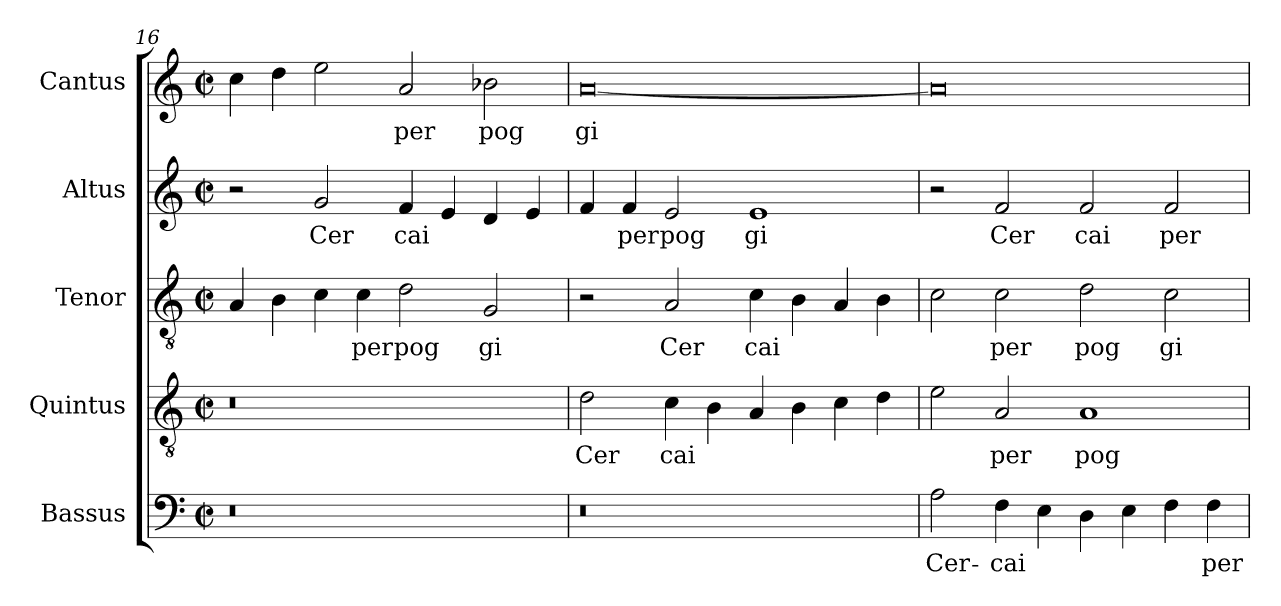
**kern	**text	**kern	**text	**kern	**text	**kern	**text	**kern	**text
*part5	*part5	*part4	*part4	*part3	*part3	*part2	*part2	*part1	*part1
*staff5	*staff5	*staff4	*staff4	*staff3	*staff3	*staff2	*staff2	*staff1	*staff1
*I"Bassus	*	*I"Quintus	*	*I"Tenor	*	*I"Altus	*	*I"Cantus	*
!!LO:PB:g=z
*clefF4	*	*clefGv2	*	*clefGv2	*	*clefG2	*	*clefG2	*
*k[]	*	*k[]	*	*k[]	*	*k[]	*	*k[]	*
*C:	*	*C:	*	*C:	*	*C:	*	*C:	*
*M2/2	*	*M2/2	*	*M2/2	*	*M2/2	*	*M2/2	*
*met(c|)	*	*met(c|)	*	*met(c|)	*	*met(c|)	*	*met(c|)	*
=16	=16	=16	=16	=16	=16	=16	=16	=16	=16
!	!	!	!	!	!LO:LY:b:cj	!	!	!	!LO:LY:b:cj
0r	.	0r	.	4A/	.	2r	.	4cc\	.
!	!	!	!	!	!LO:LY:b:cj	!	!	!	!LO:LY:b:cj
.	.	.	.	4B\	.	.	.	4dd\	.
!	!	!	!	!	!LO:LY:b:cj	!	!LO:LY:b:cj	!	!LO:LY:b:cj
.	.	.	.	4c\	.	2g/	Cer	2ee\	.
!	!	!	!	!	!LO:LY:b:cj	!	!	!	!
.	.	.	.	4c\	per	.	.	.	.
!	!	!	!	!	!LO:LY:b:cj	!	!LO:LY:b:cj	!	!LO:LY:b:cj
.	.	.	.	2d\	pog	4f/	cai	2a/	per
!	!	!	!	!	!	!	!LO:LY:b:cj	!	!
.	.	.	.	.	.	4e/	.	.	.
!	!	!	!	!	!LO:LY:b:cj	!	!LO:LY:b:cj	!	!LO:LY:b:cj
.	.	.	.	2G/	gi	4d/	.	2b-X\	pog
!	!	!	!	!	!	!	!LO:LY:b:cj	!	!
.	.	.	.	.	.	4e/	.	.	.
=17	=17	=17	=17	=17	=17	=17	=17	=17	=17
!	!	!	!LO:LY:b:cj	!	!	!	!LO:LY:b:cj	!	!LO:LY:b:cj
0r	.	2d\	Cer	2r	.	4f/	.	[<0a	gi
!	!	!	!	!	!	!	!LO:LY:b:cj	!	!
.	.	.	.	.	.	4f/	per	.	.
!	!	!	!LO:LY:b:cj	!	!LO:LY:b:cj	!	!LO:LY:b:cj	!	!
.	.	4c\	cai	2A/	Cer	2e/	pog	.	.
!	!	!	!LO:LY:b:cj	!	!	!	!	!	!
.	.	4B\	.	.	.	.	.	.	.
!	!	!	!LO:LY:b:cj	!	!LO:LY:b:cj	!	!LO:LY:b:cj	!	!
.	.	4A/	.	4c\	cai	1e	gi	.	.
!	!	!	!LO:LY:b:cj	!	!LO:LY:b:cj	!	!	!	!
.	.	4B\	.	4B\	.	.	.	.	.
!	!	!	!LO:LY:b:cj	!	!LO:LY:b:cj	!	!	!	!
.	.	4c\	.	4A/	.	.	.	.	.
!	!	!	!LO:LY:b:cj	!	!LO:LY:b:cj	!	!	!	!
.	.	4d\	.	4B\	.	.	.	.	.
=18	=18	=18	=18	=18	=18	=18	=18	=18	=18
!	!LO:LY:b:cj	!	!LO:LY:b:cj	!	!LO:LY:b:cj	!	!	!	!LO:LY:b:cj
2A\	Cer-	2e\	.	2c\	.	2r	.	0a]	.
!	!LO:LY:b:cj	!	!LO:LY:b:cj	!	!LO:LY:b:cj	!	!LO:LY:b:cj	!	!
4F\	-cai	2A/	per	2c\	per	2f/	Cer	.	.
!	!LO:LY:b:cj	!	!	!	!	!	!	!	!
4E\	.	.	.	.	.	.	.	.	.
!	!LO:LY:b:cj	!	!LO:LY:b:cj	!	!LO:LY:b:cj	!	!LO:LY:b:cj	!	!
4D\	.	1A	pog	2d\	pog	2f/	cai	.	.
!	!LO:LY:b:cj	!	!	!	!	!	!	!	!
4E\	.	.	.	.	.	.	.	.	.
!	!LO:LY:b:cj	!	!	!	!LO:LY:b:cj	!	!LO:LY:b:cj	!	!
4F\	.	.	.	2c\	gi	2f/	per	.	.
!	!LO:LY:b:cj	!	!	!	!	!	!	!	!
4F\	per	.	.	.	.	.	.	.	.
=	=	=	=	=	=	=	=	=	=
*-	*-	*-	*-	*-	*-	*-	*-	*-	*-
